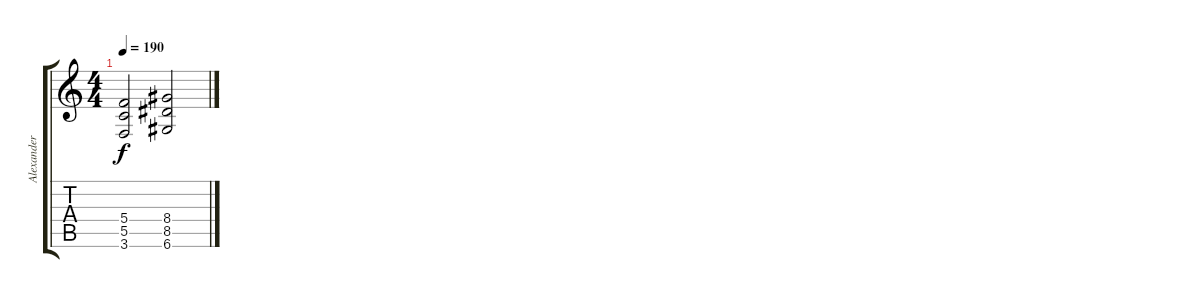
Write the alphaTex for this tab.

\track ("Alexander Kuoppala" "Alexander ") {instrument distortionguitar}
\staff {score tabs}
\tuning (D4 A3 F3 C3 G2 D2) {hide}
\ts (4 4)
\tempo 190
\clef g2
\ks c
(5.4 5.5 3.6).2{dy f} (8.4 8.5 6.6).2
